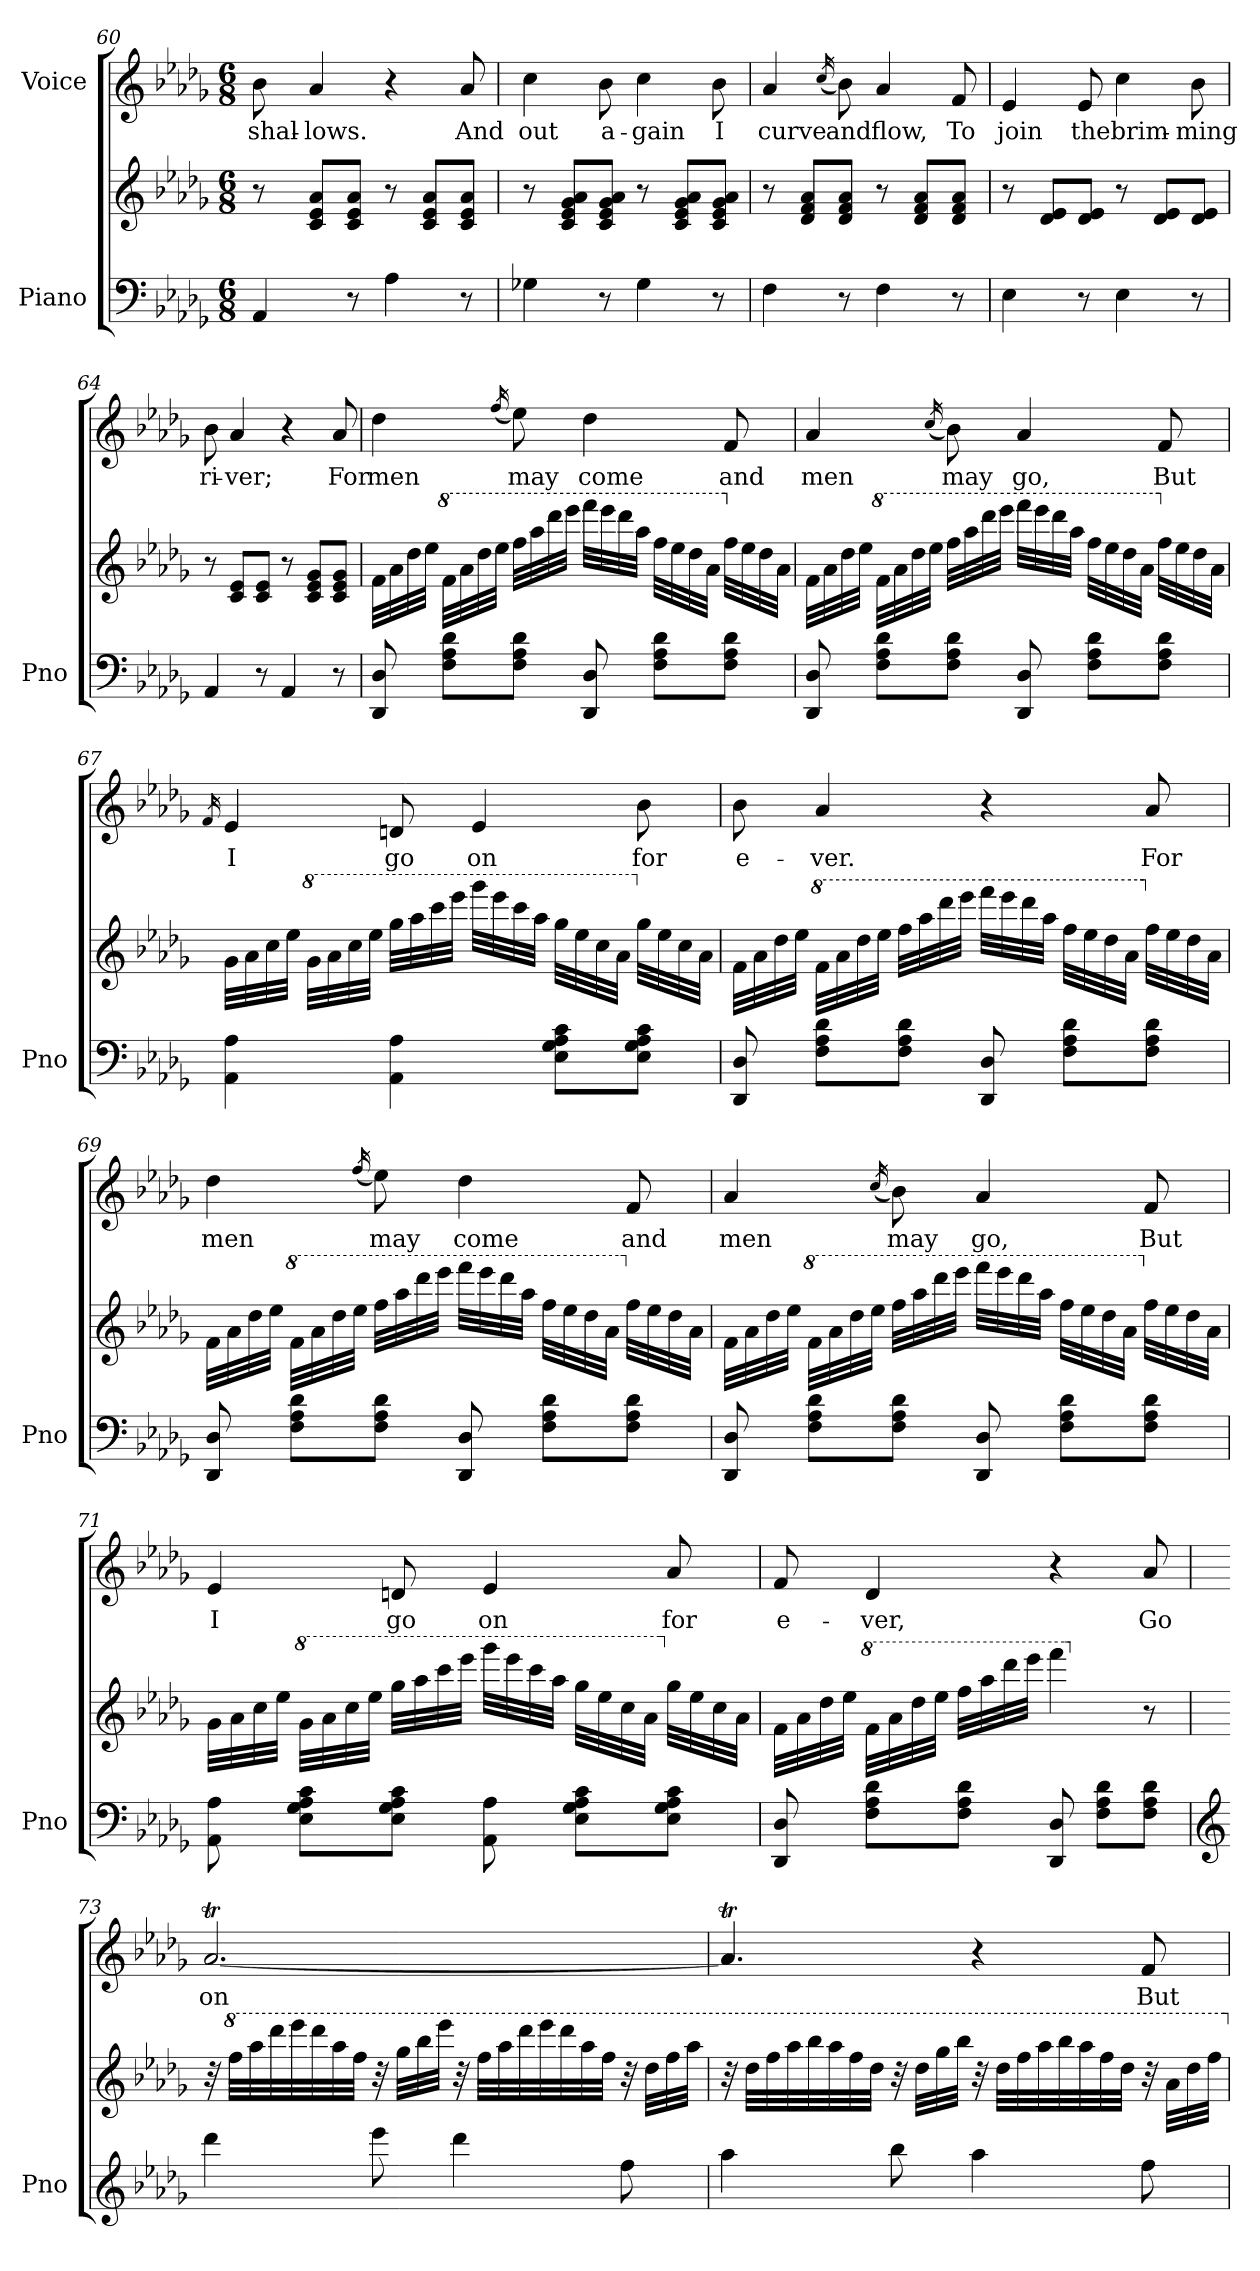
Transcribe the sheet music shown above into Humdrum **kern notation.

**kern	**kern	**kern	**text
*part2	*part2	*part1	*part1
*staff3	*staff2	*staff1	*staff1
*I"Piano	*	*I"Voice	*
*I'Pno	*	*	*
*clefF4	*clefG2	*clefG2	*
*k[b-e-a-d-g-]	*k[b-e-a-d-g-]	*k[b-e-a-d-g-]	*
*M6/8	*M6/8	*M6/8	*
=60	=60	=60	=60
!	!	!	!LO:LY:b
4AA-/	8r	8b-\	shal-
!	!	!	!LO:LY:b
.	8c/ 8e-/ 8a-/L	4a-/	-lows.
8r	8c/ 8e-/ 8a-/J	.	.
4A-\	8r	4r	.
.	8c/ 8e-/ 8a-/L	.	.
!	!	!	!LO:LY:b
8r	8c/ 8e-/ 8a-/J	8a-/	And
=61	=61	=61	=61
!	!	!	!LO:LY:b
4G-X\	8r	4cc\	out
.	8c/ 8e-/ 8g-/ 8a-/L	.	.
!	!	!	!LO:LY:b
8r	8c/ 8e-/ 8g-/ 8a-/J	8b-\	a-
!	!	!	!LO:LY:b
4G-\	8r	4cc\	-gain
.	8c/ 8e-/ 8g-/ 8a-/L	.	.
!	!	!	!LO:LY:b
8r	8c/ 8e-/ 8g-/ 8a-/J	8b-\	I
!!LO:LB:g=z
=62	=62	=62	=62
!	!	!	!LO:LY:b
4F\	8r	4a-/	curve
.	8d-/ 8f/ 8a-/L	.	.
.	.	(16qcc/	.
!	!	!	!LO:LY:b
8r	8d-/ 8f/ 8a-/J	8b-\)	and
!	!	!	!LO:LY:b
4F\	8r	4a-/	flow,
.	8d-/ 8f/ 8a-/L	.	.
!	!	!	!LO:LY:b
8r	8d-/ 8f/ 8a-/J	8f/	To
=63	=63	=63	=63
!	!	!	!LO:LY:b
4E-\	8r	4e-/	join
.	8d-/ 8e-/L	.	.
!	!	!	!LO:LY:b
8r	8d-/ 8e-/J	8e-/	the
!	!	!	!LO:LY:b
4E-\	8r	4cc\	brim-
.	8d-/ 8e-/L	.	.
!	!	!	!LO:LY:b
8r	8d-/ 8e-/J	8b-\	-ming
=64	=64	=64	=64
!	!	!	!LO:LY:b
4AA-/	8r	8b-\	ri-
!	!	!	!LO:LY:b
.	8c/ 8e-/L	4a-/	-ver;
8r	8c/ 8e-/J	.	.
4AA-/	8r	4r	.
.	8c/ 8e-/ 8g-/L	.	.
!	!	!	!LO:LY:b
8r	8c/ 8e-/ 8g-/J	8a-/	For
!!LO:PB:g=z
=65	=65	=65	=65
!	!	!	!LO:LY:b
8DD-/ 8D-/	32f\LLL	4dd-\	men
.	32a-\	.	.
.	32dd-\	.	.
.	32ee-\JJJ	.	.
*	*8va	*	*
8F\ 8A-\ 8d-\L	32ff\LLL	.	.
.	32aa-\	.	.
.	32ddd-\	.	.
.	32eee-\JJJ	.	.
.	.	(16qff/	.
!	!	!	!LO:LY:b
8F\ 8A-\ 8d-\J	32fff\LLL	8ee-\)	may
.	32aaa-\	.	.
.	32dddd-\	.	.
.	32eeee-\JJJ	.	.
!	!	!	!LO:LY:b
8DD-/ 8D-/	32ffff\LLL	4dd-\	come
.	32eeee-\	.	.
.	32dddd-\	.	.
.	32aaa-\JJJ	.	.
8F\ 8A-\ 8d-\L	32fff\LLL	.	.
.	32eee-\	.	.
.	32ddd-\	.	.
.	32aa-\JJJ	.	.
*	*X8va	*	*
!	!	!	!LO:LY:b
8F\ 8A-\ 8d-\J	32ff\LLL	8f/	and
.	32ee-\	.	.
.	32dd-\	.	.
.	32a-\JJJ	.	.
!!LO:LB:g=z
=66	=66	=66	=66
!	!	!	!LO:LY:b
8DD-/ 8D-/	32f\LLL	4a-/	men
.	32a-\	.	.
.	32dd-\	.	.
.	32ee-\JJJ	.	.
*	*8va	*	*
8F\ 8A-\ 8d-\L	32ff\LLL	.	.
.	32aa-\	.	.
.	32ddd-\	.	.
.	32eee-\JJJ	.	.
.	.	(16qcc/	.
!	!	!	!LO:LY:b
8F\ 8A-\ 8d-\J	32fff\LLL	8b-\)	may
.	32aaa-\	.	.
.	32dddd-\	.	.
.	32eeee-\JJJ	.	.
!	!	!	!LO:LY:b
8DD-/ 8D-/	32ffff\LLL	4a-/	go,
.	32eeee-\	.	.
.	32dddd-\	.	.
.	32aaa-\JJJ	.	.
8F\ 8A-\ 8d-\L	32fff\LLL	.	.
.	32eee-\	.	.
.	32ddd-\	.	.
.	32aa-\JJJ	.	.
*	*X8va	*	*
!	!	!	!LO:LY:b
8F\ 8A-\ 8d-\J	32ff\LLL	8f/	But
.	32ee-\	.	.
.	32dd-\	.	.
.	32a-\JJJ	.	.
!!LO:LB:g=z
=67	=67	=67	=67
.	.	16qf/	.
!	!	!	!LO:LY:b
4AA-\ 4A-\	32g-\LLL	4e-/	I
.	32a-\	.	.
.	32cc\	.	.
.	32ee-\JJJ	.	.
*	*8va	*	*
.	32gg-\LLL	.	.
.	32aa-\	.	.
.	32ccc\	.	.
.	32eee-\JJJ	.	.
!	!	!	!LO:LY:b
4AA-\ 4A-\	32ggg-\LLL	8dn/	go
.	32aaa-\	.	.
.	32cccc\	.	.
.	32eeee-\JJJ	.	.
!	!	!	!LO:LY:b
.	32gggg-\LLL	4e-/	on
.	32eeee-\	.	.
.	32cccc\	.	.
.	32aaa-\JJJ	.	.
8E-\ 8G-\ 8A-\ 8c\L	32ggg-\LLL	.	.
.	32eee-\	.	.
.	32ccc\	.	.
.	32aa-\JJJ	.	.
*	*X8va	*	*
!	!	!	!LO:LY:b
8E-\ 8G-\ 8A-\ 8c\J	32gg-\LLL	8b-\	for
.	32ee-\	.	.
.	32cc\	.	.
.	32a-\JJJ	.	.
!!LO:LB:g=z
=68	=68	=68	=68
!	!	!	!LO:LY:b
8DD-/ 8D-/	32f\LLL	8b-\	e-
.	32a-\	.	.
.	32dd-\	.	.
.	32ee-\JJJ	.	.
*	*8va	*	*
!	!	!	!LO:LY:b
8F\ 8A-\ 8d-\L	32ff\LLL	4a-/	-ver.
.	32aa-\	.	.
.	32ddd-\	.	.
.	32eee-\JJJ	.	.
8F\ 8A-\ 8d-\J	32fff\LLL	.	.
.	32aaa-\	.	.
.	32dddd-\	.	.
.	32eeee-\JJJ	.	.
8DD-/ 8D-/	32ffff\LLL	4r	.
.	32eeee-\	.	.
.	32dddd-\	.	.
.	32aaa-\JJJ	.	.
8F\ 8A-\ 8d-\L	32fff\LLL	.	.
.	32eee-\	.	.
.	32ddd-\	.	.
.	32aa-\JJJ	.	.
*	*X8va	*	*
!	!	!	!LO:LY:b
8F\ 8A-\ 8d-\J	32ff\LLL	8a-/	For
.	32ee-\	.	.
.	32dd-\	.	.
.	32a-\JJJ	.	.
!!LO:PB:g=z
=69	=69	=69	=69
!	!	!	!LO:LY:b
8DD-/ 8D-/	32f\LLL	4dd-\	men
.	32a-\	.	.
.	32dd-\	.	.
.	32ee-\JJJ	.	.
*	*8va	*	*
8F\ 8A-\ 8d-\L	32ff\LLL	.	.
.	32aa-\	.	.
.	32ddd-\	.	.
.	32eee-\JJJ	.	.
.	.	(16qff/	.
!	!	!	!LO:LY:b
8F\ 8A-\ 8d-\J	32fff\LLL	8ee-\)	may
.	32aaa-\	.	.
.	32dddd-\	.	.
.	32eeee-\JJJ	.	.
!	!	!	!LO:LY:b
8DD-/ 8D-/	32ffff\LLL	4dd-\	come
.	32eeee-\	.	.
.	32dddd-\	.	.
.	32aaa-\JJJ	.	.
8F\ 8A-\ 8d-\L	32fff\LLL	.	.
.	32eee-\	.	.
.	32ddd-\	.	.
.	32aa-\JJJ	.	.
*	*X8va	*	*
!	!	!	!LO:LY:b
8F\ 8A-\ 8d-\J	32ff\LLL	8f/	and
.	32ee-\	.	.
.	32dd-\	.	.
.	32a-\JJJ	.	.
!!LO:LB:g=z
=70	=70	=70	=70
!	!	!	!LO:LY:b
8DD-/ 8D-/	32f\LLL	4a-/	men
.	32a-\	.	.
.	32dd-\	.	.
.	32ee-\JJJ	.	.
*	*8va	*	*
8F\ 8A-\ 8d-\L	32ff\LLL	.	.
.	32aa-\	.	.
.	32ddd-\	.	.
.	32eee-\JJJ	.	.
.	.	(16qcc/	.
!	!	!	!LO:LY:b
8F\ 8A-\ 8d-\J	32fff\LLL	8b-\)	may
.	32aaa-\	.	.
.	32dddd-\	.	.
.	32eeee-\JJJ	.	.
!	!	!	!LO:LY:b
8DD-/ 8D-/	32ffff\LLL	4a-/	go,
.	32eeee-\	.	.
.	32dddd-\	.	.
.	32aaa-\JJJ	.	.
8F\ 8A-\ 8d-\L	32fff\LLL	.	.
.	32eee-\	.	.
.	32ddd-\	.	.
.	32aa-\JJJ	.	.
*	*X8va	*	*
!	!	!	!LO:LY:b
8F\ 8A-\ 8d-\J	32ff\LLL	8f/	But
.	32ee-\	.	.
.	32dd-\	.	.
.	32a-\JJJ	.	.
!!LO:LB:g=z
=71	=71	=71	=71
!	!	!	!LO:LY:b
8AA-\ 8A-\	32g-\LLL	4e-/	I
.	32a-\	.	.
.	32cc\	.	.
.	32ee-\JJJ	.	.
*	*8va	*	*
8E-\ 8G-\ 8A-\ 8c\L	32gg-\LLL	.	.
.	32aa-\	.	.
.	32ccc\	.	.
.	32eee-\JJJ	.	.
!	!	!	!LO:LY:b
8E-\ 8G-\ 8A-\ 8c\J	32ggg-\LLL	8dn/	go
.	32aaa-\	.	.
.	32cccc\	.	.
.	32eeee-\JJJ	.	.
!	!	!	!LO:LY:b
8AA-\ 8A-\	32gggg-\LLL	4e-/	on
.	32eeee-\	.	.
.	32cccc\	.	.
.	32aaa-\JJJ	.	.
8E-\ 8G-\ 8A-\ 8c\L	32ggg-\LLL	.	.
.	32eee-\	.	.
.	32ccc\	.	.
.	32aa-\JJJ	.	.
*	*X8va	*	*
!	!	!	!LO:LY:b
8E-\ 8G-\ 8A-\ 8c\J	32gg-\LLL	8a-/	for
.	32ee-\	.	.
.	32cc\	.	.
.	32a-\JJJ	.	.
!!LO:LB:g=z
=72	=72	=72	=72
!	!	!	!LO:LY:b
8DD-/ 8D-/	32f\LLL	8f/	e-
.	32a-\	.	.
.	32dd-\	.	.
.	32ee-\JJJ	.	.
*	*8va	*	*
!	!	!	!LO:LY:b
8F\ 8A-\ 8d-\L	32ff\LLL	4d-/	-ver,
.	32aa-\	.	.
.	32ddd-\	.	.
.	32eee-\JJJ	.	.
8F\ 8A-\ 8d-\J	32fff\LLL	.	.
.	32aaa-\	.	.
.	32dddd-\	.	.
.	32eeee-\JJJ	.	.
8DD-/ 8D-/	4ffff\	4r	.
8F\ 8A-\ 8d-\L	.	.	.
*	*X8va	*	*
!	!	!	!LO:LY:b
8F\ 8A-\ 8d-\J	8r	8a-/	Go
!!LO:PB:g=z
=73	=73	=73	=73
*clefG2	*	*	*
!	!	!	!LO:LY:b
4ddd-\	32r	[2.a-T/	on
*	*8va	*	*
.	32fff\LLL	.	.
.	32aaa-\	.	.
.	32dddd-\	.	.
.	32eeee-\	.	.
.	32dddd-\	.	.
.	32aaa-\	.	.
.	32fff\JJJ	.	.
8eee-\	32r	.	.
.	32ggg-\LLL	.	.
.	32bbb-\	.	.
.	32eeee-\JJJ	.	.
4ddd-\	32r	.	.
.	32fff\LLL	.	.
.	32aaa-\	.	.
.	32dddd-\	.	.
.	32eeee-\	.	.
.	32dddd-\	.	.
.	32aaa-\	.	.
.	32fff\JJJ	.	.
8ff\	32r	.	.
.	32ddd-\LLL	.	.
.	32fff\	.	.
.	32aaa-\JJJ	.	.
!!LO:LB:g=z
=74	=74	=74	=74
4aa-\	32r	4.a-T/]	.
.	32ddd-\LLL	.	.
.	32fff\	.	.
.	32aaa-\	.	.
.	32bbb-\	.	.
.	32aaa-\	.	.
.	32fff\	.	.
.	32ddd-\JJJ	.	.
8bb-\	32r	.	.
.	32ddd-\LLL	.	.
.	32ggg-\	.	.
.	32bbb-\JJJ	.	.
4aa-\	32r	4r	.
.	32ddd-\LLL	.	.
.	32fff\	.	.
.	32aaa-\	.	.
.	32bbb-\	.	.
.	32aaa-\	.	.
.	32fff\	.	.
.	32ddd-\JJJ	.	.
!	!	!	!LO:LY:b
8ff\	32r	8f/	But
.	32aa-\LLL	.	.
.	32ddd-\	.	.
.	32fff\JJJ	.	.
*	*X8va	*	*
=	=	=	=
*-	*-	*-	*-
